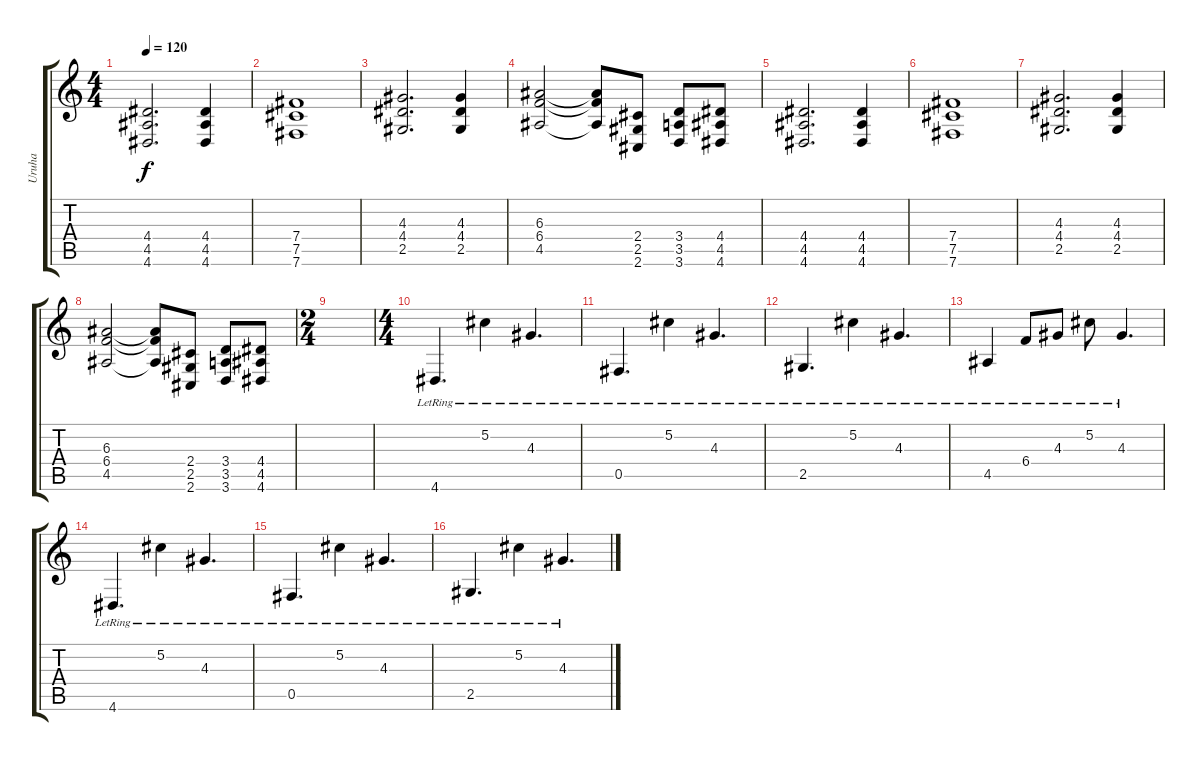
\track ("Uruha" "Uruha") {instrument overdrivenguitar}
\staff {score tabs}
\tuning (Db4 Ab3 E3 B2 Gb2 B1) {hide}
\ts (4 4)
\tempo 120
\clef g2
\ks c
(4.4 4.5 4.6).2{d dy f} (4.4 4.5 4.6).4 |
(7.4 7.5 7.6).1 |
(4.3 4.4 2.5).2{d} (4.3 4.4 2.5).4 |
(6.3 6.4 4.5).2 (6.3{t} 6.4{t} 4.5{t}).8 (2.4 2.5 2.6).8 (3.4 3.5 3.6).8 (4.4 4.5 4.6).8 |
(4.4 4.5 4.6).2{d} (4.4 4.5 4.6).4 |
(7.4 7.5 7.6).1 |
(4.3 4.4 2.5).2{d} (4.3 4.4 2.5).4 |
(6.3 6.4 4.5).2 (6.3{t} 6.4{t} 4.5{t}).8 (2.4 2.5 2.6).8 (3.4 3.5 3.6).8 (4.4 4.5 4.6).8 |
\ts (2 4)
|
\ts (4 4)
4.6{lr}.4{d instrument electricguitarclean} 5.2{lr}.4 4.3{lr}.4{d} |
0.5{lr}.4{d} 5.2{lr}.4 4.3{lr}.4{d} |
2.5{lr}.4{d} 5.2{lr}.4 4.3{lr}.4{d} |
4.5{lr}.4 6.4{lr}.8 4.3{lr}.8 5.2{lr}.8 4.3{lr}.4{d} |
4.6{lr}.4{d} 5.2{lr}.4 4.3{lr}.4{d} |
0.5{lr}.4{d} 5.2{lr}.4 4.3{lr}.4{d} |
2.5{lr}.4{d} 5.2{lr}.4 4.3{lr}.4{d}
